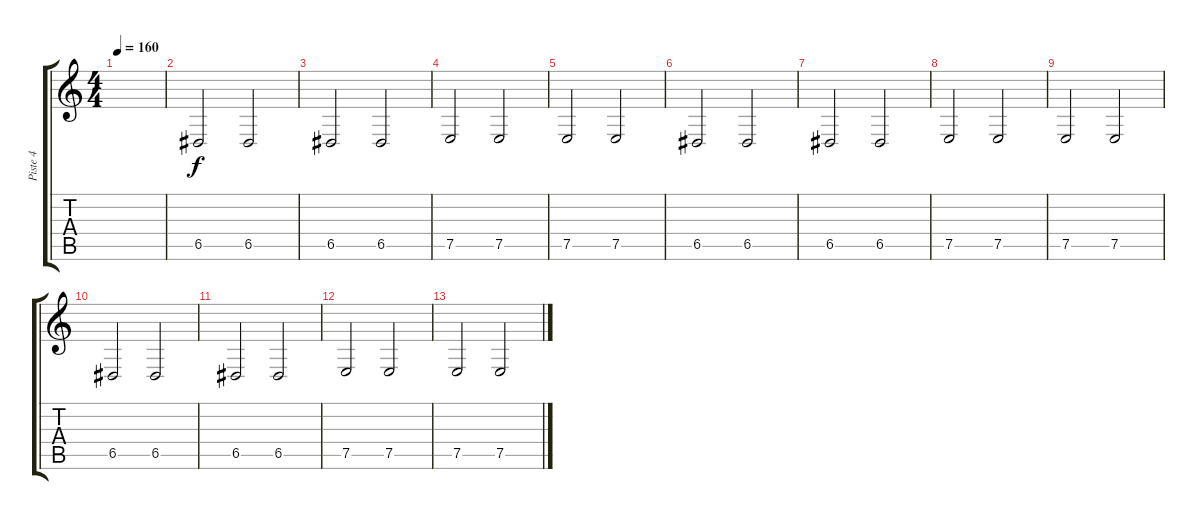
\track ("Piste 4" "Piste 4") {instrument stringensemble1}
\staff {score tabs}
\tuning (E4 B3 G3 D3 A2 E2) {hide}
\ts (4 4)
\tempo 160
\clef g2
\ks c
|
6.5.2 6.5.2 |
6.5.2 6.5.2 |
7.5.2 7.5.2 |
7.5.2 7.5.2 |
6.5.2 6.5.2 |
6.5.2 6.5.2 |
7.5.2 7.5.2 |
7.5.2 7.5.2 |
6.5.2 6.5.2 |
6.5.2 6.5.2 |
7.5.2 7.5.2 |
7.5.2 7.5.2
